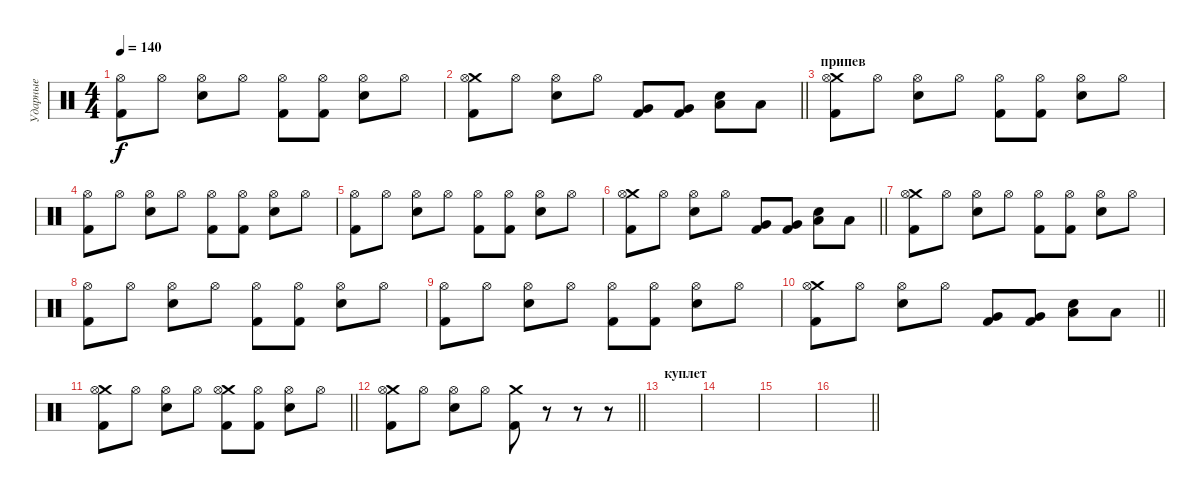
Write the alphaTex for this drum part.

\track ("Ударные" "Ударные") {instrument percussion}
\staff {score}
\articulation defaults
\ts (4 4)
\tempo 140
\clef neutral
\ks c
("Hi-Hat (open)" "Kick (hit) 2").8{dy f} "Hi-Hat (open)".8 ("Hi-Hat (open)" "Electric Snare (hit)").8 "Hi-Hat (open)".8 ("Hi-Hat (open)" "Kick (hit) 2").8 ("Hi-Hat (open)" "Kick (hit) 2").8 ("Hi-Hat (open)" "Electric Snare (hit)").8 "Hi-Hat (open)".8 |
\barLineRight lightlight
("Crash medium (hit)" "Hi-Hat (open)" "Kick (hit) 2").8 "Hi-Hat (open)".8 ("Hi-Hat (open)" "Electric Snare (hit)").8 "Hi-Hat (open)".8 ("Very Low Tom (hit)" "Kick (hit) 2").8 ("Very Low Tom (hit)" "Kick (hit) 2").8 ("Low Floor Tom (hit)" "Electric Snare (hit)").8 "Low Floor Tom (hit)".8 |
\section ("" "припев")
("Crash medium (hit)" "Hi-Hat (open)" "Kick (hit) 2").8 "Hi-Hat (open)".8 ("Hi-Hat (open)" "Electric Snare (hit)").8 "Hi-Hat (open)".8 ("Hi-Hat (open)" "Kick (hit) 2").8 ("Hi-Hat (open)" "Kick (hit) 2").8 ("Hi-Hat (open)" "Electric Snare (hit)").8 "Hi-Hat (open)".8 |
("Hi-Hat (open)" "Kick (hit) 2").8 "Hi-Hat (open)".8 ("Hi-Hat (open)" "Electric Snare (hit)").8 "Hi-Hat (open)".8 ("Hi-Hat (open)" "Kick (hit) 2").8 ("Hi-Hat (open)" "Kick (hit) 2").8 ("Hi-Hat (open)" "Electric Snare (hit)").8 "Hi-Hat (open)".8 |
("Hi-Hat (open)" "Kick (hit) 2").8 "Hi-Hat (open)".8 ("Hi-Hat (open)" "Electric Snare (hit)").8 "Hi-Hat (open)".8 ("Hi-Hat (open)" "Kick (hit) 2").8 ("Hi-Hat (open)" "Kick (hit) 2").8 ("Hi-Hat (open)" "Electric Snare (hit)").8 "Hi-Hat (open)".8 |
\barLineRight lightlight
("Crash medium (hit)" "Hi-Hat (open)" "Kick (hit) 2").8 "Hi-Hat (open)".8 ("Hi-Hat (open)" "Electric Snare (hit)").8 "Hi-Hat (open)".8 ("Very Low Tom (hit)" "Kick (hit) 2").8 ("Very Low Tom (hit)" "Kick (hit) 2").8 ("Low Floor Tom (hit)" "Electric Snare (hit)").8 "Low Floor Tom (hit)".8 |
("Crash medium (hit)" "Hi-Hat (open)" "Kick (hit) 2").8 "Hi-Hat (open)".8 ("Hi-Hat (open)" "Electric Snare (hit)").8 "Hi-Hat (open)".8 ("Hi-Hat (open)" "Kick (hit) 2").8 ("Hi-Hat (open)" "Kick (hit) 2").8 ("Hi-Hat (open)" "Electric Snare (hit)").8 "Hi-Hat (open)".8 |
("Hi-Hat (open)" "Kick (hit) 2").8 "Hi-Hat (open)".8 ("Hi-Hat (open)" "Electric Snare (hit)").8 "Hi-Hat (open)".8 ("Hi-Hat (open)" "Kick (hit) 2").8 ("Hi-Hat (open)" "Kick (hit) 2").8 ("Hi-Hat (open)" "Electric Snare (hit)").8 "Hi-Hat (open)".8 |
("Hi-Hat (open)" "Kick (hit) 2").8 "Hi-Hat (open)".8 ("Hi-Hat (open)" "Electric Snare (hit)").8 "Hi-Hat (open)".8 ("Hi-Hat (open)" "Kick (hit) 2").8 ("Hi-Hat (open)" "Kick (hit) 2").8 ("Hi-Hat (open)" "Electric Snare (hit)").8 "Hi-Hat (open)".8 |
\barLineRight lightlight
("Crash medium (hit)" "Hi-Hat (open)" "Kick (hit) 2").8 "Hi-Hat (open)".8 ("Hi-Hat (open)" "Electric Snare (hit)").8 "Hi-Hat (open)".8 ("Very Low Tom (hit)" "Kick (hit) 2").8 ("Very Low Tom (hit)" "Kick (hit) 2").8 ("Low Floor Tom (hit)" "Electric Snare (hit)").8 "Low Floor Tom (hit)".8 |
\barLineRight lightlight
("Crash medium (hit)" "Hi-Hat (open)" "Kick (hit) 2").8 "Hi-Hat (open)".8 ("Hi-Hat (open)" "Electric Snare (hit)").8 "Hi-Hat (open)".8 ("Crash medium (hit)" "Hi-Hat (open)" "Kick (hit) 2").8 ("Hi-Hat (open)" "Kick (hit) 2").8 ("Hi-Hat (open)" "Electric Snare (hit)").8 "Hi-Hat (open)".8 |
\barLineRight lightlight
("Crash medium (hit)" "Hi-Hat (open)" "Kick (hit) 2").8 "Hi-Hat (open)".8 ("Hi-Hat (open)" "Electric Snare (hit)").8 "Hi-Hat (open)".8 ("Crash medium (hit)" "Kick (hit) 2").8 r.8 r.8 r.8 |
\section ("" "куплет")
|
|
|
\barLineRight lightlight
